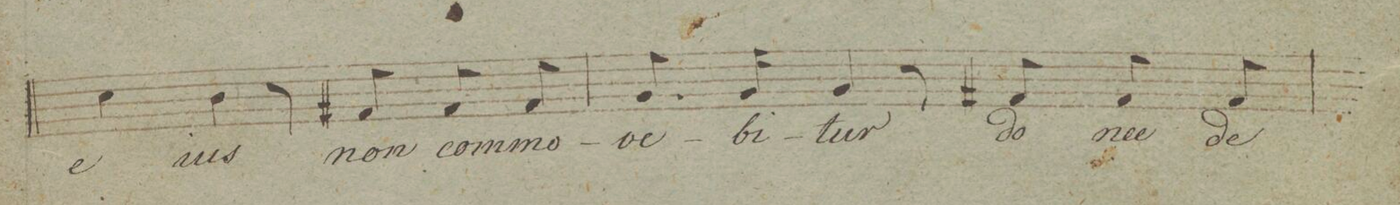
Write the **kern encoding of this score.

**kern	**text	**dynam
*I"Baſso.	*	*
*clefF4	*	*
*k[f#c#g#d#]	*	*
*met(c|)	*	*
*M2/2	*	*
4E\	e-	.
4D#\	-ius	.
8r	.	.
8AA#X/	non	.
8AA#/	com-	.
8AA#/	-mo-	.
=60	=60	=60
8.BB/	-ve-	.
16BB/	-bi-	.
4BB/	-tur	.
8r	.	.
8AA#X/	do-	.
8AA#/	-nec	.
8AA#/	de-	.
=61	=61	=61
*-	*-	*-
